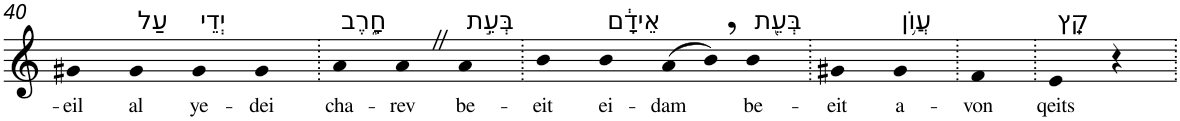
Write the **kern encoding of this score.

**kern	**text
*part1	*part1
*staff1	*staff1
*I"Piano	*
*I'Pno	*
!!LO:PB:g=z
*clefG2	*
*k[]	*
=40	=40
!	!LO:LY:b
4g#X	-eil
!LO:TX:a:t=עַל	!
!	!LO:LY:b
4g#	al
!LO:TX:a:t=יְדֵי	!
!	!LO:LY:b
4g#	ye-
!	!LO:LY:b
4g#	-dei
=41.	=41.
!LO:TX:a:t=חָ֑רֶב	!
!	!LO:LY:b
4a	cha-
!	!LO:LY:b
4aZ	-rev
!LO:TX:a:t=בְּעֵ֣ת	!
!	!LO:LY:b
4a	be-
=42.	=42.
!	!LO:LY:b
4b	-eit
!LO:TX:a:t=אֵידָ֔ם	!
!	!LO:LY:b
4b	ei-
!	!LO:LY:b
(>8a	-dam
8b,)	.
!LO:TX:a:t=בְּעֵ֖ת	!
!	!LO:LY:b
4b	be-
=43.	=43.
!	!LO:LY:b
4g#X	-eit
!LO:TX:a:t=עֲוֺ֥ן	!
!	!LO:LY:b
4g#	a-
=44.	=44.
!	!LO:LY:b
4f	-von
=45.	=45.
!LO:TX:a:t=קֵֽץ	!
!	!LO:LY:b
4e	qeits
4r	.
=.	=.
*-	*-
